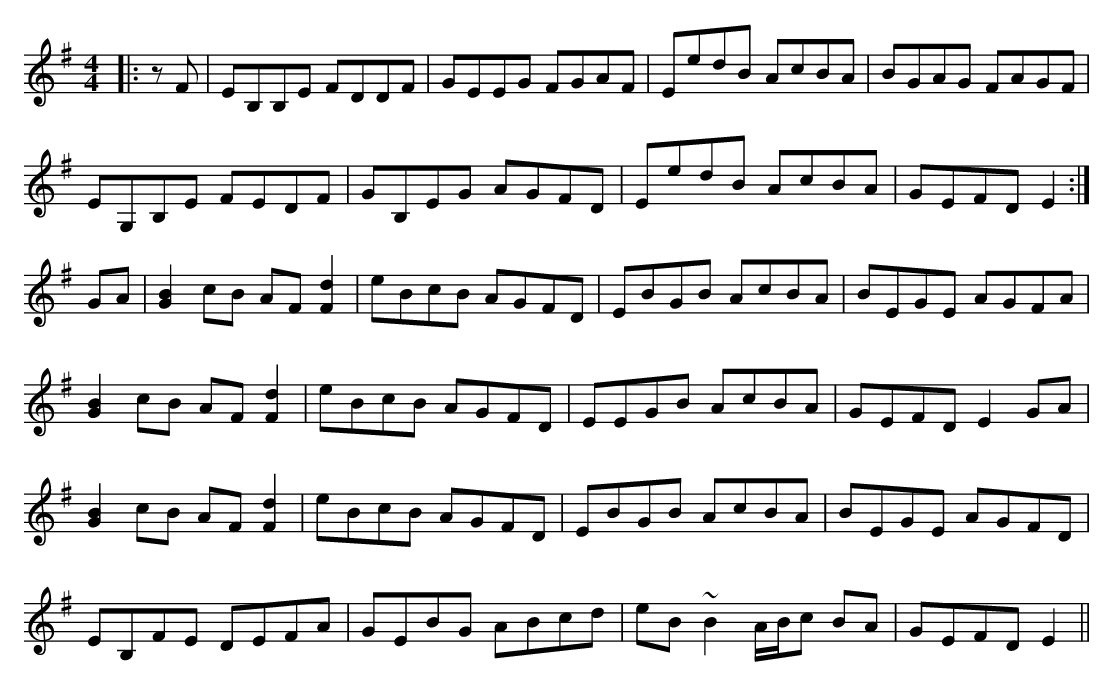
X:1
M:4/4
K:Emin
|:zF|EB,B,E FDDF|GEEG FGAF|EedB AcBA|BGAG FAGF|
EG,B,E FEDF|GB,EG AGFD|EedB AcBA|GEFD E2:|
GA|[B2G2]cB AF[d2F2]|eBcB AGFD|EBGB AcBA|BEGE AGFA|
[B2G2]cB AF[d2F2]|eBcB AGFD|EEGB AcBA|GEFD E2GA|
[B2G2]cB AF[d2F2]|eBcB AGFD|EBGB AcBA|BEGE AGFD|
EB,FE DEFA|GEBG ABcd|eB~B2 A/B/c BA|GEFD E2||
